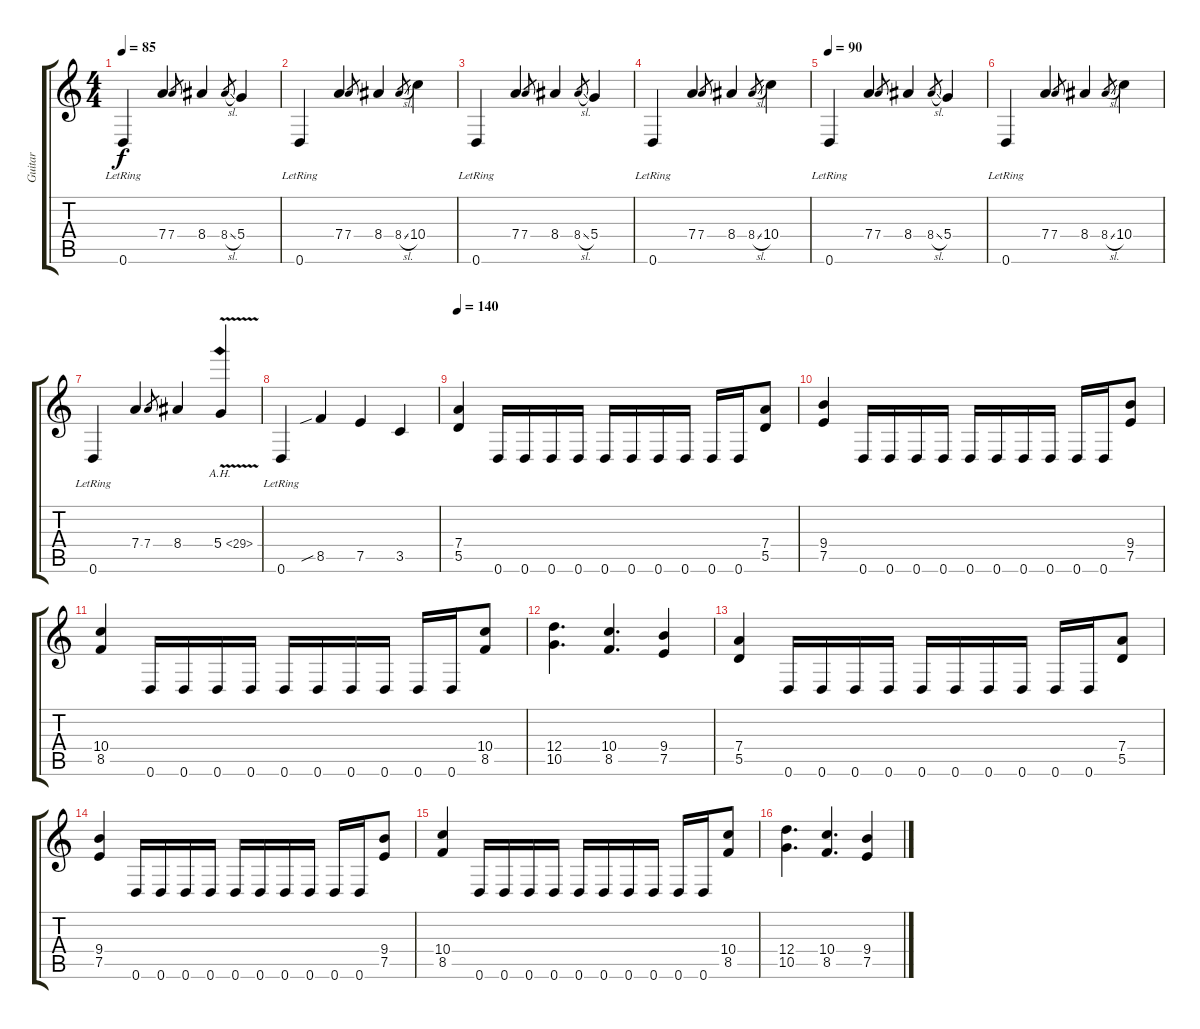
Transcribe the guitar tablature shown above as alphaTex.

\track ("Guitar" "Guitar") {instrument distortionguitar}
\staff {score tabs}
\tuning (E4 B3 G3 D3 A2 D2) {hide}
\ts (4 4)
\tempo 85
\clef g2
\ks c
0.6{lr}.4{dy f} 7.4.4 7.4.8{gr} 8.4.4 8.4{sl}.8{gr} 5.4.4 |
0.6{lr}.4 7.4.4 7.4.8{gr} 8.4.4 8.4{sl}.8{gr} 10.4.4 |
0.6{lr}.4 7.4.4 7.4.8{gr} 8.4.4 8.4{sl}.8{gr} 5.4.4 |
0.6{lr}.4 7.4.4 7.4.8{gr} 8.4.4 8.4{sl}.8{gr} 10.4.4 |
\tempo 90
0.6{lr}.4 7.4.4 7.4.8{gr} 8.4.4 8.4{sl}.8{gr} 5.4.4 |
0.6{lr}.4 7.4.4 7.4.8{gr} 8.4.4 8.4{sl}.8{gr} 10.4.4 |
0.6{lr}.4 7.4.4 7.4.8{gr} 8.4.4 5.4{ah 24 v}.4 |
0.6{lr}.4 8.5{sib}.4 7.5.4 3.5.4 |
\tempo 140
(7.4 5.5).4 0.6.16 0.6.16 0.6.16 0.6.16 0.6.16 0.6.16 0.6.16 0.6.16 0.6.16 0.6.16 (7.4 5.5).8 |
(9.4 7.5).4 0.6.16 0.6.16 0.6.16 0.6.16 0.6.16 0.6.16 0.6.16 0.6.16 0.6.16 0.6.16 (9.4 7.5).8 |
(10.4 8.5).4 0.6.16 0.6.16 0.6.16 0.6.16 0.6.16 0.6.16 0.6.16 0.6.16 0.6.16 0.6.16 (10.4 8.5).8 |
(12.4 10.5).4{d} (10.4 8.5).4{d} (9.4 7.5).4 |
(7.4 5.5).4 0.6.16 0.6.16 0.6.16 0.6.16 0.6.16 0.6.16 0.6.16 0.6.16 0.6.16 0.6.16 (7.4 5.5).8 |
(9.4 7.5).4 0.6.16 0.6.16 0.6.16 0.6.16 0.6.16 0.6.16 0.6.16 0.6.16 0.6.16 0.6.16 (9.4 7.5).8 |
(10.4 8.5).4 0.6.16 0.6.16 0.6.16 0.6.16 0.6.16 0.6.16 0.6.16 0.6.16 0.6.16 0.6.16 (10.4 8.5).8 |
(12.4 10.5).4{d} (10.4 8.5).4{d} (9.4 7.5).4
